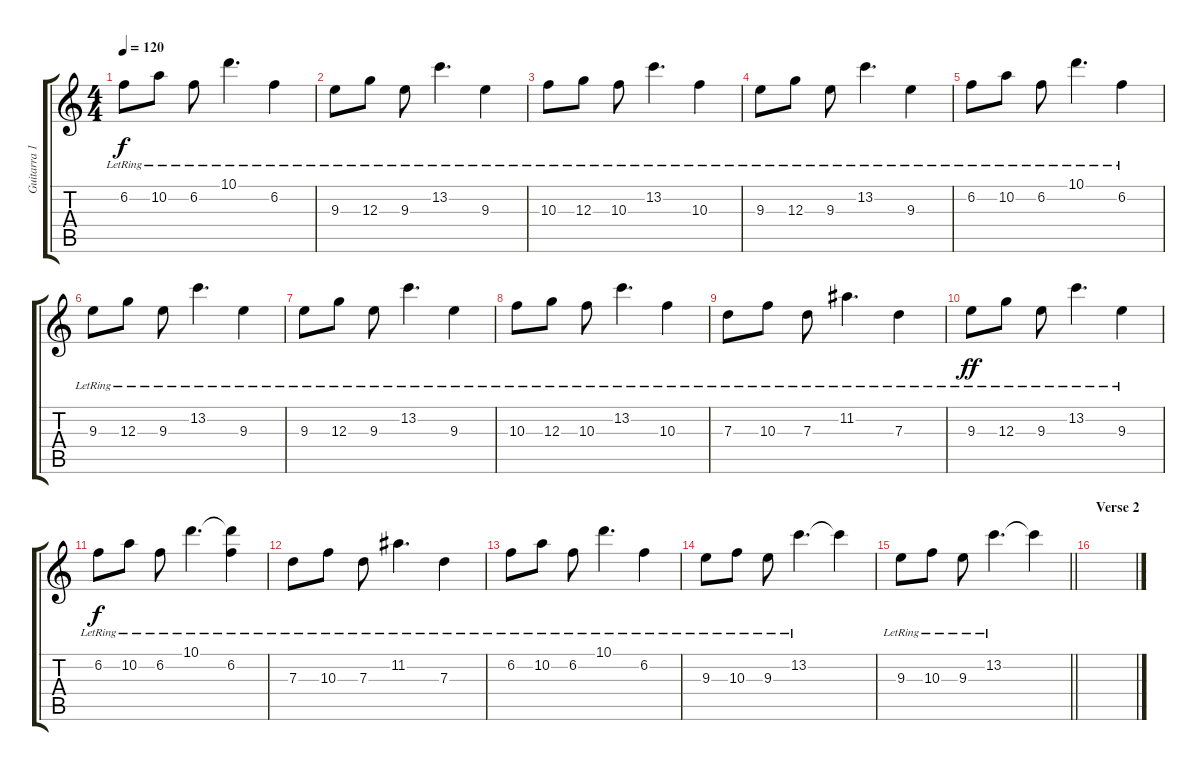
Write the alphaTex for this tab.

\track ("Guitarra 1" "Guitarra 1") {instrument overdrivenguitar}
\staff {score tabs}
\tuning (E4 B3 G3 D3 A2 E2) {hide}
\ts (4 4)
\tempo 120
\clef g2
\ks c
6.2{lr}.8{dy f volume 8 instrument acousticguitarsteel} 10.2{lr}.8{instrument acousticguitarsteel} 6.2{lr}.8{instrument acousticguitarsteel} 10.1{lr}.4{d instrument acousticguitarsteel} 6.2{lr}.4{instrument acousticguitarsteel} |
9.3{lr}.8{volume 8 instrument acousticguitarsteel} 12.3{lr}.8{instrument acousticguitarsteel} 9.3{lr}.8{instrument acousticguitarsteel} 13.2{lr}.4{d instrument acousticguitarsteel} 9.3{lr}.4{instrument acousticguitarsteel} |
10.3{lr}.8{volume 8 instrument acousticguitarsteel} 12.3{lr}.8{instrument acousticguitarsteel} 10.3{lr}.8{instrument acousticguitarsteel} 13.2{lr}.4{d instrument acousticguitarsteel} 10.3{lr}.4{instrument acousticguitarsteel} |
9.3{lr}.8{volume 8 instrument acousticguitarsteel} 12.3{lr}.8{instrument acousticguitarsteel} 9.3{lr}.8{instrument acousticguitarsteel} 13.2{lr}.4{d instrument acousticguitarsteel} 9.3{lr}.4{instrument acousticguitarsteel} |
6.2{lr}.8{volume 8 instrument acousticguitarsteel} 10.2{lr}.8{instrument acousticguitarsteel} 6.2{lr}.8{instrument acousticguitarsteel} 10.1{lr}.4{d instrument acousticguitarsteel} 6.2{lr}.4{instrument acousticguitarsteel} |
9.3{lr}.8{volume 8 instrument acousticguitarsteel} 12.3{lr}.8{instrument acousticguitarsteel} 9.3{lr}.8{instrument acousticguitarsteel} 13.2{lr}.4{d instrument acousticguitarsteel} 9.3{lr}.4{instrument acousticguitarsteel} |
9.3{lr}.8{volume 8 instrument acousticguitarsteel} 12.3{lr}.8{instrument acousticguitarsteel} 9.3{lr}.8{instrument acousticguitarsteel} 13.2{lr}.4{d instrument acousticguitarsteel} 9.3{lr}.4{instrument acousticguitarsteel} |
10.3{lr}.8{volume 8 instrument acousticguitarsteel} 12.3{lr}.8{instrument acousticguitarsteel} 10.3{lr}.8{instrument acousticguitarsteel} 13.2{lr}.4{d instrument acousticguitarsteel} 10.3{lr}.4{instrument acousticguitarsteel} |
7.3{lr}.8{instrument acousticguitarsteel} 10.3{lr}.8{instrument acousticguitarsteel} 7.3{lr}.8{instrument acousticguitarsteel} 11.2{lr}.4{d instrument acousticguitarsteel} 7.3{lr}.4{instrument acousticguitarsteel} |
9.3{lr}.8{dy ff volume 8 instrument acousticguitarsteel} 12.3{lr}.8{instrument acousticguitarsteel} 9.3{lr}.8{instrument acousticguitarsteel} 13.2{lr}.4{d instrument acousticguitarsteel} 9.3{lr}.4{instrument acousticguitarsteel} |
6.2{lr}.8{dy f instrument acousticguitarsteel} 10.2{lr}.8{instrument acousticguitarsteel} 6.2{lr}.8{instrument acousticguitarsteel} 10.1{lr}.4{d instrument acousticguitarsteel} (10.1{t} 6.2{lr}).4 |
7.3{lr}.8{volume 8 instrument acousticguitarsteel} 10.3{lr}.8{instrument acousticguitarsteel} 7.3{lr}.8{instrument acousticguitarsteel} 11.2{lr}.4{d instrument acousticguitarsteel} 7.3{lr}.4{instrument acousticguitarsteel} |
6.2{lr}.8{instrument acousticguitarsteel} 10.2{lr}.8{instrument acousticguitarsteel} 6.2{lr}.8{instrument acousticguitarsteel} 10.1{lr}.4{d instrument acousticguitarsteel} 6.2{lr}.4{instrument acousticguitarsteel} |
9.3{lr}.8{volume 8 instrument acousticguitarsteel} 10.3{lr}.8{instrument acousticguitarsteel} 9.3{lr}.8{instrument acousticguitarsteel} 13.2{lr}.4{d instrument acousticguitarsteel} 13.2{t}.4{instrument acousticguitarsteel} |
\barLineRight lightlight
9.3{lr}.8{volume 8 instrument acousticguitarsteel} 10.3{lr}.8{instrument acousticguitarsteel} 9.3{lr}.8{instrument acousticguitarsteel} 13.2{lr}.4{d instrument acousticguitarsteel} 13.2{t}.4{instrument acousticguitarsteel} |
\section ("" "Verse 2")
